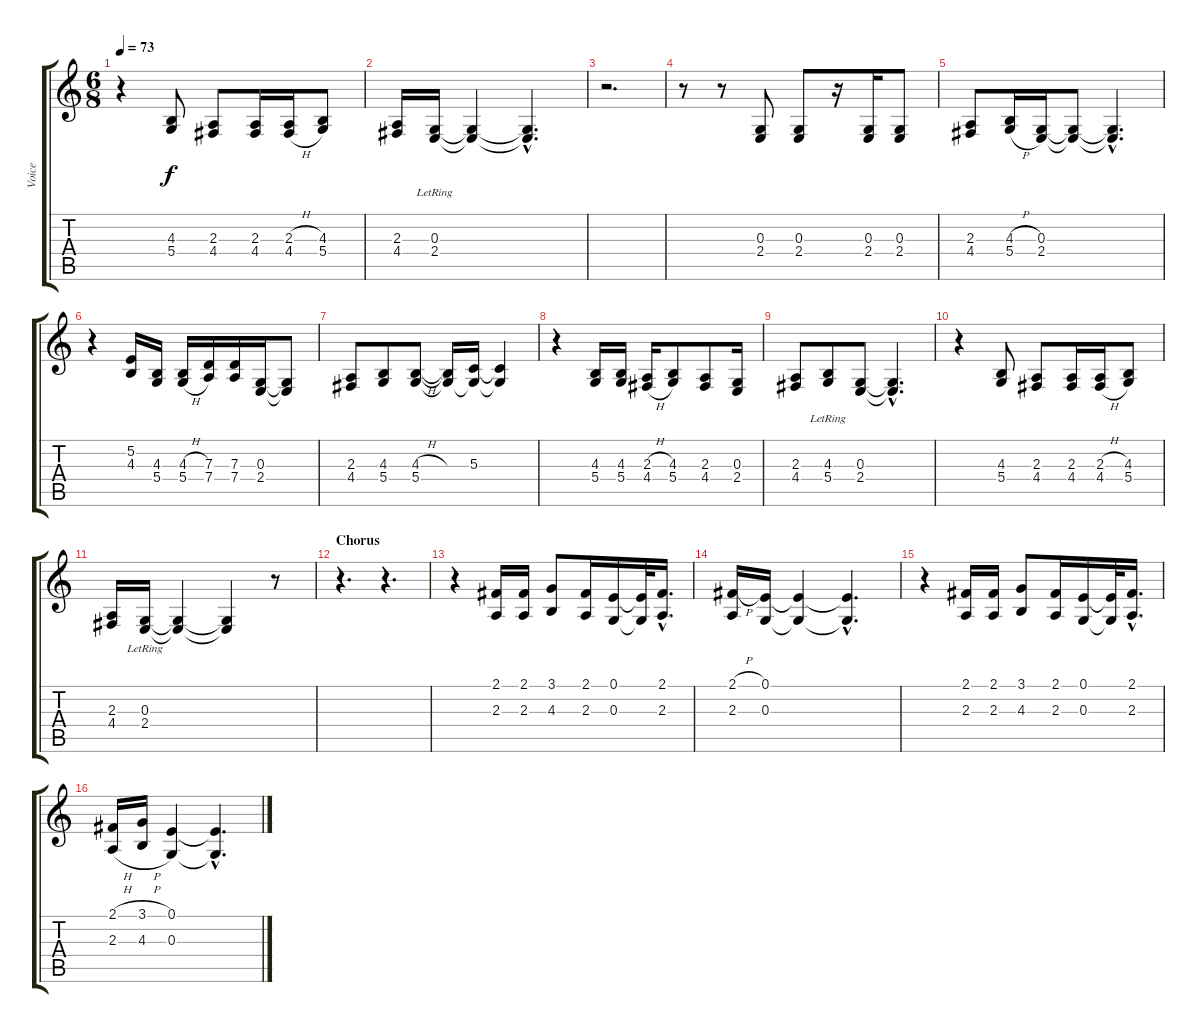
\track ("Voice" "Voice") {instrument altosax}
\staff {score tabs}
\tuning (E4 B3 G3 D3 A2 E2) {hide}
\ts (6 8)
\tempo 73
\clef g2
\ks c
r.4{dy f} (4.3 5.4).8 (2.3 4.4).8 (2.3 4.4).16 (2.3{h} 4.4{h}).16 (4.3 5.4).8 |
(2.3 4.4).16 (0.3{lr} 2.4{lr}).16 (0.3{t} 2.4{t}).4 (0.3{hac t} 2.4{hac t}).4{d} |
r.2{d} |
r.8 r.8 (0.3 2.4).8 (0.3 2.4).8 r.16 (0.3 2.4).16 (0.3 2.4).8 |
(2.3 4.4).8 (4.3{h} 5.4{h}).16 (0.3 2.4).16 (0.3{t} 2.4{t}).8 (0.3{hac t} 2.4{hac t}).4{d} |
r.4 (5.2 4.3).16 (4.3 5.4).16 (4.3{h} 5.4{h}).16 (7.3 7.4).16 (7.3 7.4).16 (0.3 2.4).16 (0.3{t} 2.4{t}).8 |
(2.3 4.4).8 (4.3 5.4).8 (4.3{h} 5.4).8 (4.3{t} 5.4{t}).16 (5.3 5.4{t}).16 (5.3{t} 5.4{t}).4 |
r.4 (4.3 5.4).16 (4.3 5.4).16 (2.3{h} 4.4{h}).16 (4.3 5.4).8 (2.3 4.4).8 (0.3 2.4).16 |
(2.3 4.4).8 (4.3{lr} 5.4{lr}).8 (0.3 2.4).8 (0.3{hac t} 2.4{hac t}).4{d} |
r.4 (4.3 5.4).8 (2.3 4.4).8 (2.3 4.4).16 (2.3{h} 4.4{h}).16 (4.3 5.4).8 |
(2.3 4.4).16 (0.3{lr} 2.4{lr}).16 (0.3{t} 2.4{t}).4 (0.3{t} 2.4{t}).4 r.8 |
\section ("" "Chorus")
r.4{d} r.4{d} |
r.4 (2.1 2.3).16 (2.1 2.3).16 (3.1 4.3).8 (2.1 2.3).16 (0.1 0.3).16 (0.1{t} 0.3{t}).32 (2.1{hac} 2.3{hac}).16{d} |
(2.1{h} 2.3).16 (0.1 0.3).16 (0.1{t} 0.3{t}).4 (0.1{hac t} 0.3{hac t}).4{d} |
r.4 (2.1 2.3).16 (2.1 2.3).16 (3.1 4.3).8 (2.1 2.3).16 (0.1 0.3).16 (0.1{t} 0.3{t}).32 (2.1{hac} 2.3{hac}).16{d} |
(2.1{h} 2.3{h}).16 (3.1{h} 4.3{h}).16 (0.1 0.3).4 (0.1{hac t} 0.3{hac t}).4{d}
